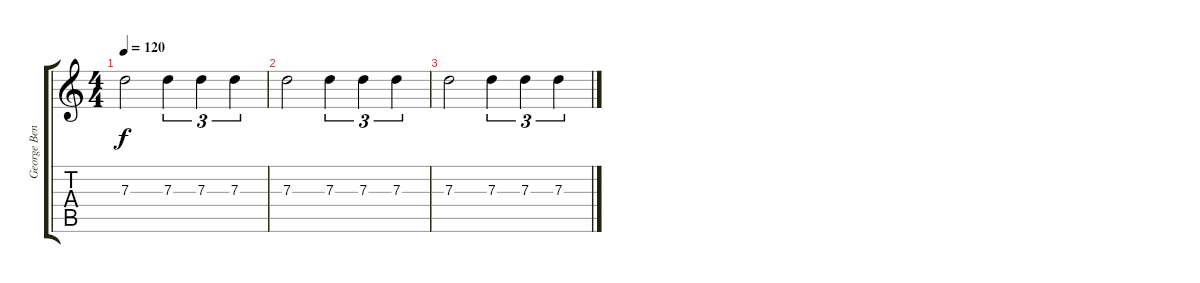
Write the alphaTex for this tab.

\track ("George Benson" "George Ben") {instrument electricguitarjazz}
\staff {score tabs}
\tuning (E4 B3 G3 D3 A2 E2) {hide}
\ts (4 4)
\tempo 120
\clef g2
\ks c
7.3.2{dy f} 7.3.4{tu (3 2)} 7.3.4{tu (3 2)} 7.3.4{tu (3 2)} |
7.3.2{volume 6} 7.3.4{tu (3 2)} 7.3.4{tu (3 2)} 7.3.4{tu (3 2)} |
7.3.2 7.3.4{tu (3 2)} 7.3.4{tu (3 2)} 7.3.4{tu (3 2)}
